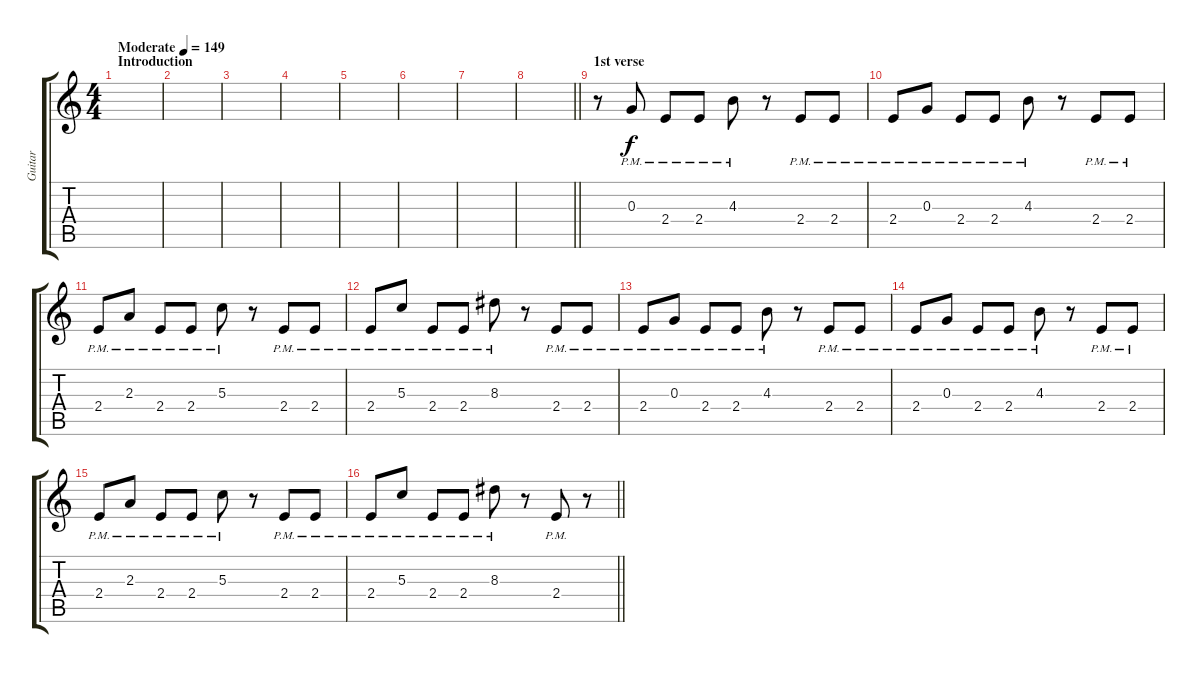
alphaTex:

\track ("Guitar" "Guitar") {instrument distortionguitar}
\staff {score tabs}
\tuning (E4 B3 G3 D3 A2 E2) {hide}
\ts (4 4)
\section ("" "Introduction")
\tempo (149 "Moderate")
\clef g2
\ks c
|
|
|
|
|
|
|
\barLineRight lightlight
|
\section ("" "1st verse")
r.8{volume 8 instrument electricguitarclean} 0.3{pm}.8 2.4{pm}.8 2.4{pm}.8 4.3{pm}.8 r.8 2.4{pm}.8 2.4{pm}.8 |
2.4{pm}.8 0.3{pm}.8 2.4{pm}.8 2.4{pm}.8 4.3{pm}.8 r.8 2.4{pm}.8 2.4{pm}.8 |
2.4{pm}.8 2.3{pm}.8 2.4{pm}.8 2.4{pm}.8 5.3{pm}.8 r.8 2.4{pm}.8 2.4{pm}.8 |
2.4{pm}.8 5.3{pm}.8 2.4{pm}.8 2.4{pm}.8 8.3{pm}.8 r.8 2.4{pm}.8 2.4{pm}.8 |
2.4{pm}.8 0.3{pm}.8 2.4{pm}.8 2.4{pm}.8 4.3{pm}.8 r.8 2.4{pm}.8 2.4{pm}.8 |
2.4{pm}.8 0.3{pm}.8 2.4{pm}.8 2.4{pm}.8 4.3{pm}.8 r.8 2.4{pm}.8 2.4{pm}.8 |
2.4{pm}.8 2.3{pm}.8 2.4{pm}.8 2.4{pm}.8 5.3{pm}.8 r.8 2.4{pm}.8 2.4{pm}.8 |
\barLineRight lightlight
2.4{pm}.8 5.3{pm}.8 2.4{pm}.8 2.4{pm}.8 8.3{pm}.8 r.8 2.4{pm}.8 r.8
